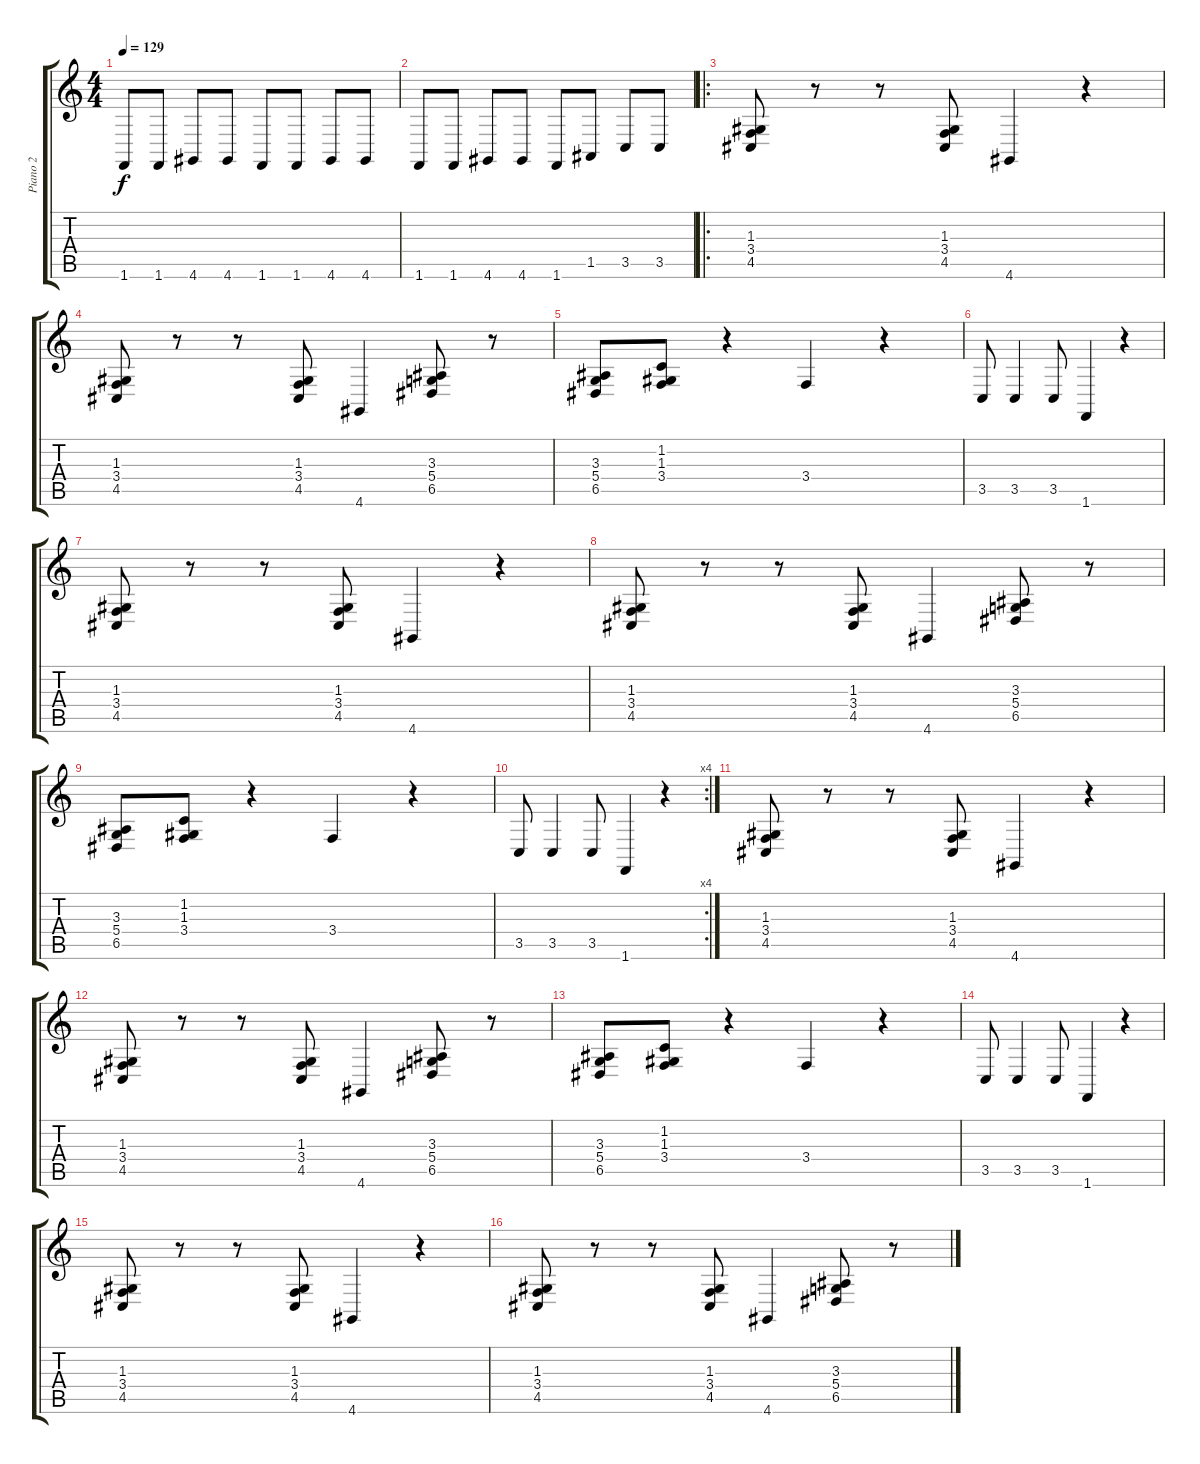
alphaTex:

\track ("Piano 2" "Piano 2") {instrument acousticgrandpiano}
\staff {score tabs}
\tuning (E4 B3 G3 D3 A2 E2) {hide}
\ts (4 4)
\tempo 129
\clef g2
\ks c
1.6.8{dy f} 1.6.8 4.6.8 4.6.8 1.6.8 1.6.8 4.6.8 4.6.8 |
1.6.8 1.6.8 4.6.8 4.6.8 1.6.8 1.5.8 3.5.8 3.5.8 |
\ro
(1.3 3.4 4.5).8 r.8 r.8 (1.3 3.4 4.5).8 4.6.4 r.4 |
(1.3 3.4 4.5).8 r.8 r.8 (1.3 3.4 4.5).8 4.6.4 (3.3 5.4 6.5).8 r.8 |
(3.3 5.4 6.5).8 (1.2 1.3 3.4).8 r.4 3.4.4 r.4 |
3.5.8 3.5.4 3.5.8 1.6.4 r.4 |
(1.3 3.4 4.5).8 r.8 r.8 (1.3 3.4 4.5).8 4.6.4 r.4 |
(1.3 3.4 4.5).8 r.8 r.8 (1.3 3.4 4.5).8 4.6.4 (3.3 5.4 6.5).8 r.8 |
(3.3 5.4 6.5).8 (1.2 1.3 3.4).8 r.4 3.4.4 r.4 |
\rc 4
3.5.8 3.5.4 3.5.8 1.6.4 r.4 |
(1.3 3.4 4.5).8 r.8 r.8 (1.3 3.4 4.5).8 4.6.4 r.4 |
(1.3 3.4 4.5).8 r.8 r.8 (1.3 3.4 4.5).8 4.6.4 (3.3 5.4 6.5).8 r.8 |
(3.3 5.4 6.5).8 (1.2 1.3 3.4).8 r.4 3.4.4 r.4 |
3.5.8 3.5.4 3.5.8 1.6.4 r.4 |
(1.3 3.4 4.5).8 r.8 r.8 (1.3 3.4 4.5).8 4.6.4 r.4 |
(1.3 3.4 4.5).8 r.8 r.8 (1.3 3.4 4.5).8 4.6.4 (3.3 5.4 6.5).8 r.8
